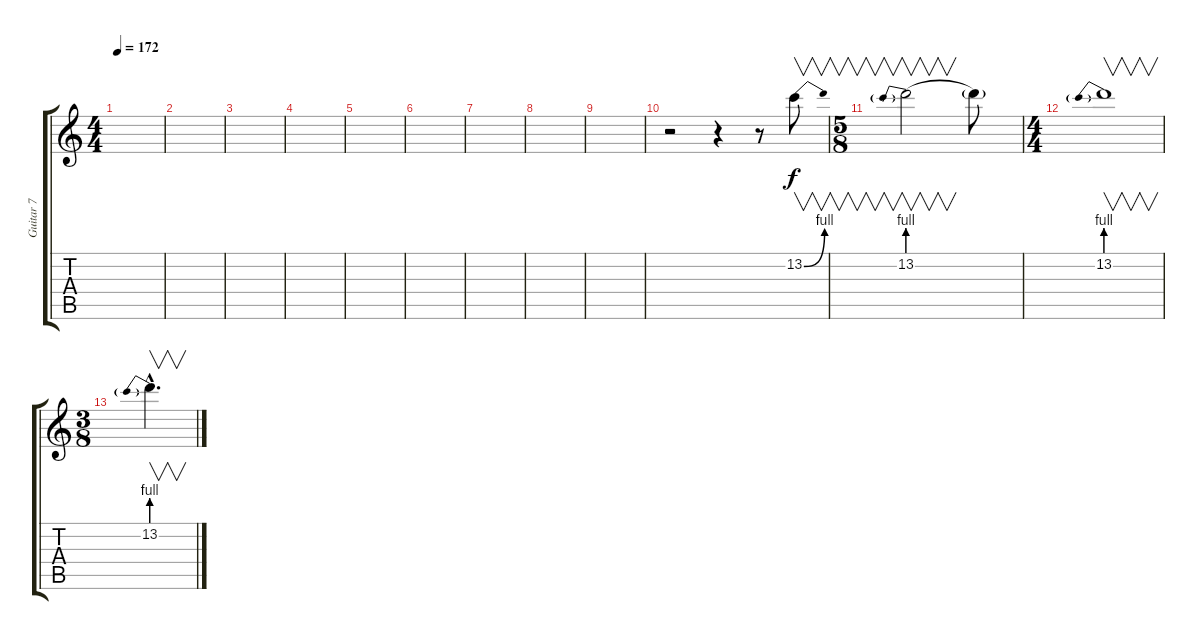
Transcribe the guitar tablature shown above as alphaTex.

\track ("Guitar 7" "Guitar 7") {instrument distortionguitar}
\staff {score tabs}
\tuning (E4 B3 G3 D3 A2 E2) {hide}
\ts (4 4)
\tempo 172
\clef g2
\ks c
|
|
|
|
|
|
|
|
|
r.2 r.4 r.8 13.2{be (bend 0 0 60 4)}.8{v} |
\ts (5 8)
13.2{be (prebend 0 4 60 4)}.2{v} 13.2{t}.8 |
\ts (4 4)
13.2{be (prebend 0 4 60 4)}.1{v} |
\ts (3 8)
13.2{be (prebend 0 4 60 4) hac}.4{v d}
